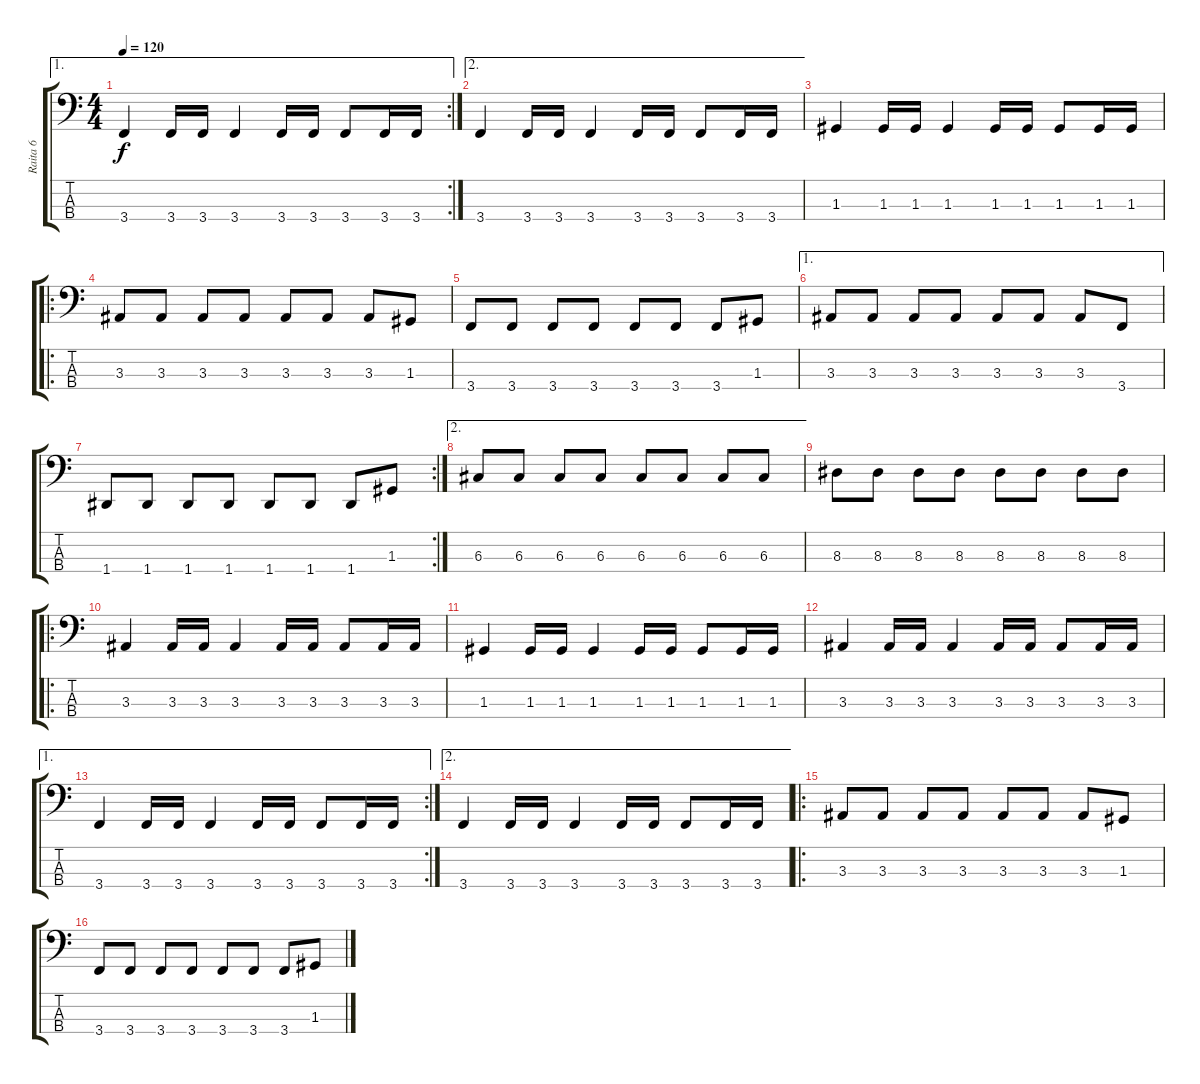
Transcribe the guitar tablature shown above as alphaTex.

\track ("Raita 6" "Raita 6") {instrument electricbassfinger}
\staff {score tabs}
\tuning (F2 C2 G1 D1) {hide}
\ae 1
\rc 2
\ts (4 4)
\tempo 120
\clef f4
\ks c
3.4.4{dy f} 3.4.16 3.4.16 3.4.4 3.4.16 3.4.16 3.4.8 3.4.16 3.4.16 |
\ae 2
3.4.4 3.4.16 3.4.16 3.4.4 3.4.16 3.4.16 3.4.8 3.4.16 3.4.16 |
1.3.4 1.3.16 1.3.16 1.3.4 1.3.16 1.3.16 1.3.8 1.3.16 1.3.16 |
\ro
3.3.8 3.3.8 3.3.8 3.3.8 3.3.8 3.3.8 3.3.8 1.3.8 |
3.4.8 3.4.8 3.4.8 3.4.8 3.4.8 3.4.8 3.4.8 1.3.8 |
\ae 1
3.3.8 3.3.8 3.3.8 3.3.8 3.3.8 3.3.8 3.3.8 3.4.8 |
\rc 2
1.4.8 1.4.8 1.4.8 1.4.8 1.4.8 1.4.8 1.4.8 1.3.8 |
\ae 2
6.3.8 6.3.8 6.3.8 6.3.8 6.3.8 6.3.8 6.3.8 6.3.8 |
8.3.8 8.3.8 8.3.8 8.3.8 8.3.8 8.3.8 8.3.8 8.3.8 |
\ro
3.3.4 3.3.16 3.3.16 3.3.4 3.3.16 3.3.16 3.3.8 3.3.16 3.3.16 |
1.3.4 1.3.16 1.3.16 1.3.4 1.3.16 1.3.16 1.3.8 1.3.16 1.3.16 |
3.3.4 3.3.16 3.3.16 3.3.4 3.3.16 3.3.16 3.3.8 3.3.16 3.3.16 |
\ae 1
\rc 2
3.4.4 3.4.16 3.4.16 3.4.4 3.4.16 3.4.16 3.4.8 3.4.16 3.4.16 |
\ae 2
3.4.4 3.4.16 3.4.16 3.4.4 3.4.16 3.4.16 3.4.8 3.4.16 3.4.16 |
\ro
3.3.8 3.3.8 3.3.8 3.3.8 3.3.8 3.3.8 3.3.8 1.3.8 |
3.4.8 3.4.8 3.4.8 3.4.8 3.4.8 3.4.8 3.4.8 1.3.8
